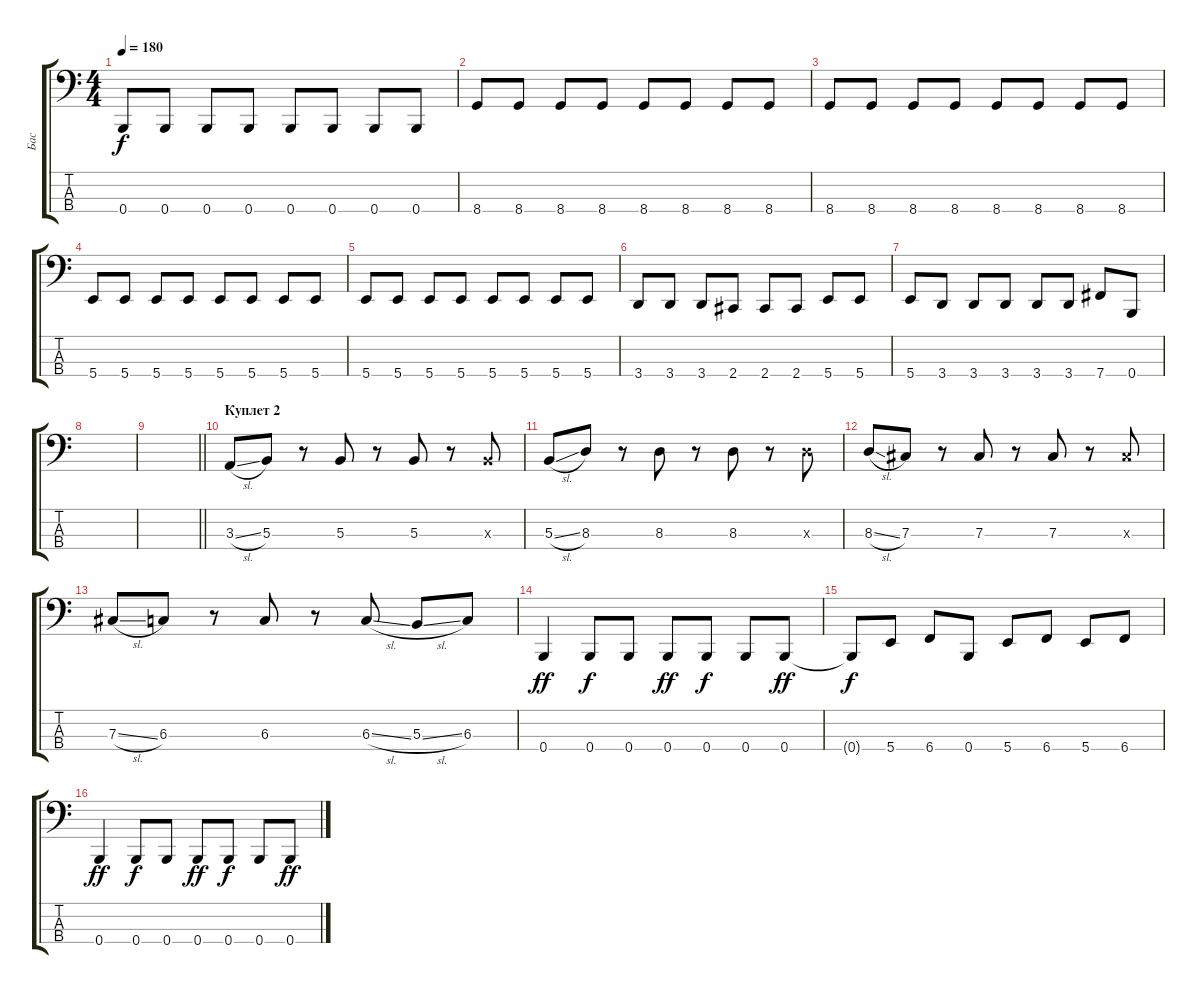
\track ("Бас" "Бас") {instrument electricbasspick}
\staff {score tabs}
\tuning (E2 B1 Gb1 B0) {hide}
\ts (4 4)
\tempo 180
\clef f4
\ks c
0.4.8{dy f} 0.4.8 0.4.8 0.4.8 0.4.8 0.4.8 0.4.8 0.4.8 |
8.4.8 8.4.8 8.4.8 8.4.8 8.4.8 8.4.8 8.4.8 8.4.8 |
8.4.8 8.4.8 8.4.8 8.4.8 8.4.8 8.4.8 8.4.8 8.4.8 |
5.4.8 5.4.8 5.4.8 5.4.8 5.4.8 5.4.8 5.4.8 5.4.8 |
5.4.8 5.4.8 5.4.8 5.4.8 5.4.8 5.4.8 5.4.8 5.4.8 |
3.4.8 3.4.8 3.4.8 2.4.8 2.4.8 2.4.8 5.4.8 5.4.8 |
5.4.8 3.4.8 3.4.8 3.4.8 3.4.8 3.4.8 7.4.8 0.4.8 |
|
\barLineRight lightlight
|
\section ("" "Куплет 2")
3.3{sl}.8 5.3.8 r.8 5.3.8 r.8 5.3.8 r.8 5.3{x}.8 |
5.3{sl}.8 8.3.8 r.8 8.3.8 r.8 8.3.8 r.8 8.3{x}.8 |
8.3{sl}.8 7.3.8 r.8 7.3.8 r.8 7.3.8 r.8 7.3{x}.8 |
7.3{sl}.8 6.3.8 r.8 6.3.8 r.8 6.3{sl}.8 5.3{sl}.8 6.3.8 |
0.4.4{dy ff} 0.4.8{dy f} 0.4.8 0.4.8{dy ff} 0.4.8{dy f} 0.4.8 0.4.8{dy ff} |
0.4{t}.8{dy f} 5.4.8 6.4.8 0.4.8 5.4.8 6.4.8 5.4.8 6.4.8 |
0.4.4{dy ff} 0.4.8{dy f} 0.4.8 0.4.8{dy ff} 0.4.8{dy f} 0.4.8 0.4.8{dy ff}
